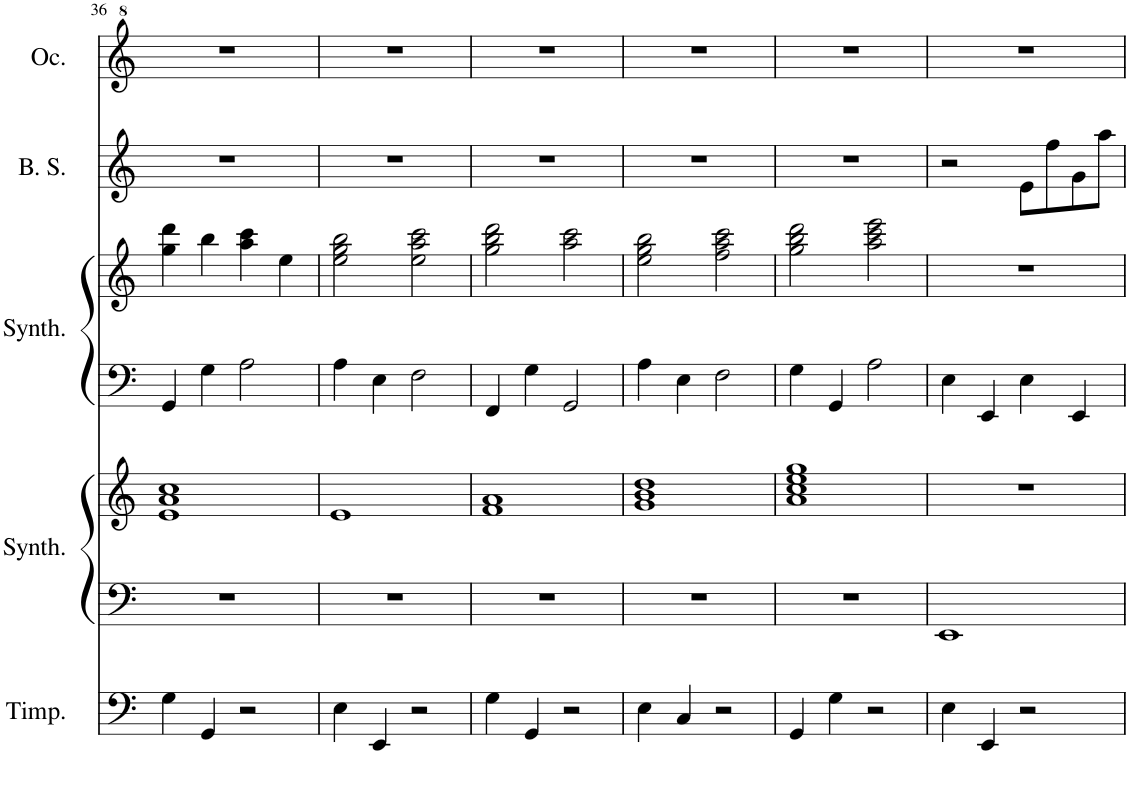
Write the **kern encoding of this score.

**kern	**kern	**kern	**kern	**kern	**kern	**kern
*part5	*part4	*part4	*part3	*part3	*part2	*part1
*staff7	*staff6	*staff5	*staff4	*staff3	*staff2	*staff1
*I"Timpani	*I"Brightness Synthesizer	*	*I"Warm Synthesizer	*	*I"Boy Soprano	*I"Ocarina
*I'Timp.	*I'Synth.	*	*I'Synth.	*	*I'B. S.	*I'Oc.
!!LO:PB:g=z
*clefF4	*clefF4	*clefG2	*clefF4	*clefG2	*clefG2	*clefG^2
*k[]	*k[]	*k[]	*k[]	*k[]	*k[]	*k[]
*M4/4	*M4/4	*M4/4	*M4/4	*M4/4	*M4/4	*M4/4
=36	=36	=36	=36	=36	=36	=36
4G\	1r	1e 1a 1cc	4GG/	4gg\ 4ddd\	1r	1r
4GG/	.	.	4G\	4bb\	.	.
2r	.	.	2A\	4aa\ 4ccc\	.	.
.	.	.	.	4ee\	.	.
=37	=37	=37	=37	=37	=37	=37
4E\	1r	1e	4A\	2ee\ 2gg\ 2bb\	1r	1r
4EE/	.	.	4E\	.	.	.
2r	.	.	2F\	2ee\ 2aa\ 2ccc\	.	.
=38	=38	=38	=38	=38	=38	=38
4G\	1r	1f 1a	4FF/	2gg\ 2bb\ 2ddd\	1r	1r
4GG/	.	.	4G\	.	.	.
2r	.	.	2GG/	2aa\ 2ccc\	.	.
=39	=39	=39	=39	=39	=39	=39
4E\	1r	1g 1b 1dd	4A\	2ee\ 2gg\ 2bb\	1r	1r
4C/	.	.	4E\	.	.	.
2r	.	.	2F\	2ff\ 2aa\ 2ccc\	.	.
=40	=40	=40	=40	=40	=40	=40
4GG/	1r	1a 1cc 1ee 1gg	4G\	2gg\ 2bb\ 2ddd\	1r	1r
4G\	.	.	4GG/	.	.	.
2r	.	.	2A\	2aa\ 2ccc\ 2eee\	.	.
=41	=41	=41	=41	=41	=41	=41
4E\	1EE	1r	4E\	1r	2r	1r
4EE/	.	.	4EE/	.	.	.
2r	.	.	4E\	.	8e\L	.
.	.	.	.	.	8ff\	.
.	.	.	4EE/	.	8g\	.
.	.	.	.	.	8aa\J	.
=	=	=	=	=	=	=
*-	*-	*-	*-	*-	*-	*-
